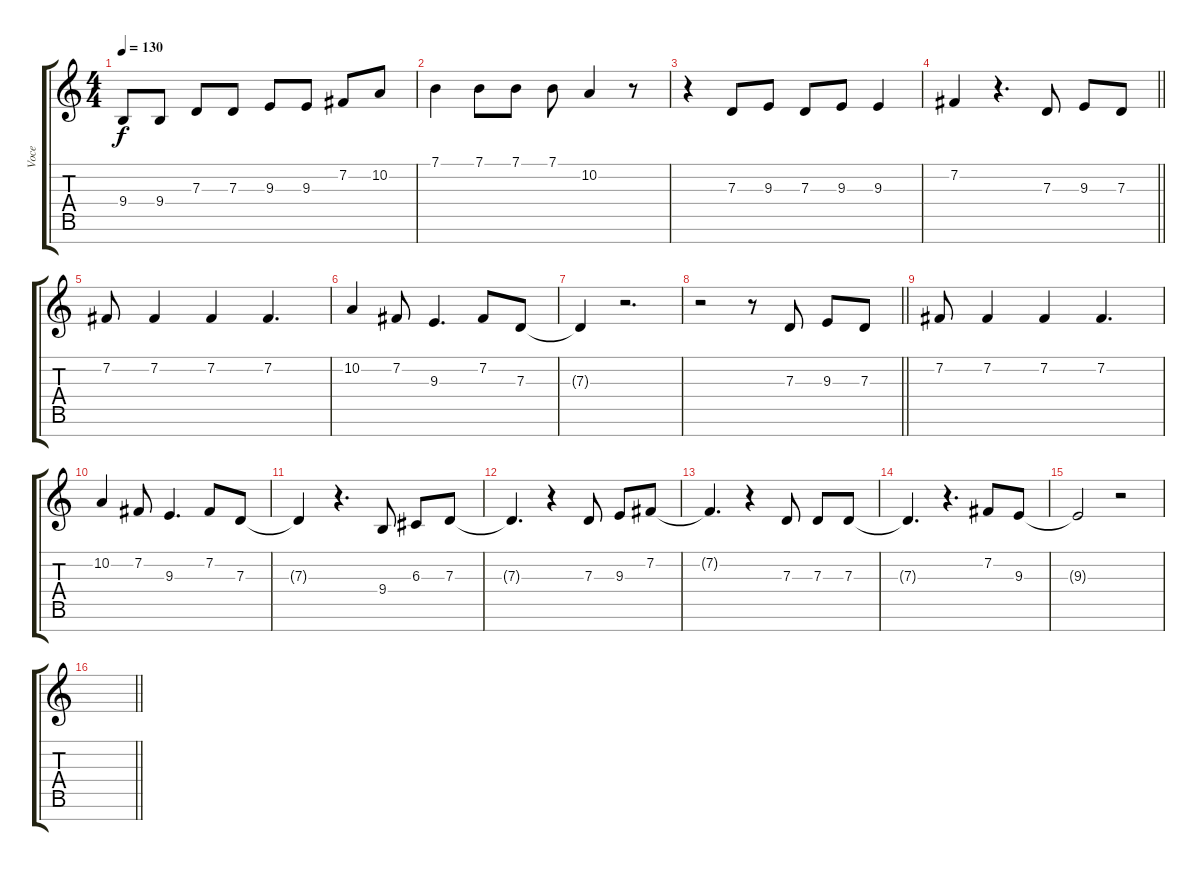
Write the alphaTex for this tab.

\track ("Voce" "Voce") {instrument lead1square}
\staff {score tabs}
\tuning (E4 B3 G3 D3 A2 E2 B1) {hide}
\ts (4 4)
\tempo 130
\clef g2
\ks c
9.4.8{dy f} 9.4.8 7.3.8 7.3.8 9.3.8 9.3.8 7.2.8 10.2.8 |
7.1.4 7.1.8 7.1.8 7.1.8 10.2.4 r.8 |
r.4 7.3.8 9.3.8 7.3.8 9.3.8 9.3.4 |
\barLineRight lightlight
7.2.4 r.4{d} 7.3.8 9.3.8 7.3.8 |
7.2.8 7.2.4 7.2.4 7.2.4{d} |
10.2.4 7.2.8 9.3.4{d} 7.2.8 7.3.8 |
7.3{t}.4 r.2{d} |
\barLineRight lightlight
r.2 r.8 7.3.8 9.3.8 7.3.8 |
7.2.8 7.2.4 7.2.4 7.2.4{d} |
10.2.4 7.2.8 9.3.4{d} 7.2.8 7.3.8 |
7.3{t}.4 r.4{d} 9.4.8 6.3.8 7.3.8 |
7.3{t}.4{d} r.4 7.3.8 9.3.8 7.2.8 |
7.2{t}.4{d} r.4 7.3.8 7.3.8 7.3.8 |
7.3{t}.4{d} r.4{d} 7.2.8 9.3.8 |
9.3{t}.2 r.2 |
\barLineRight lightlight
